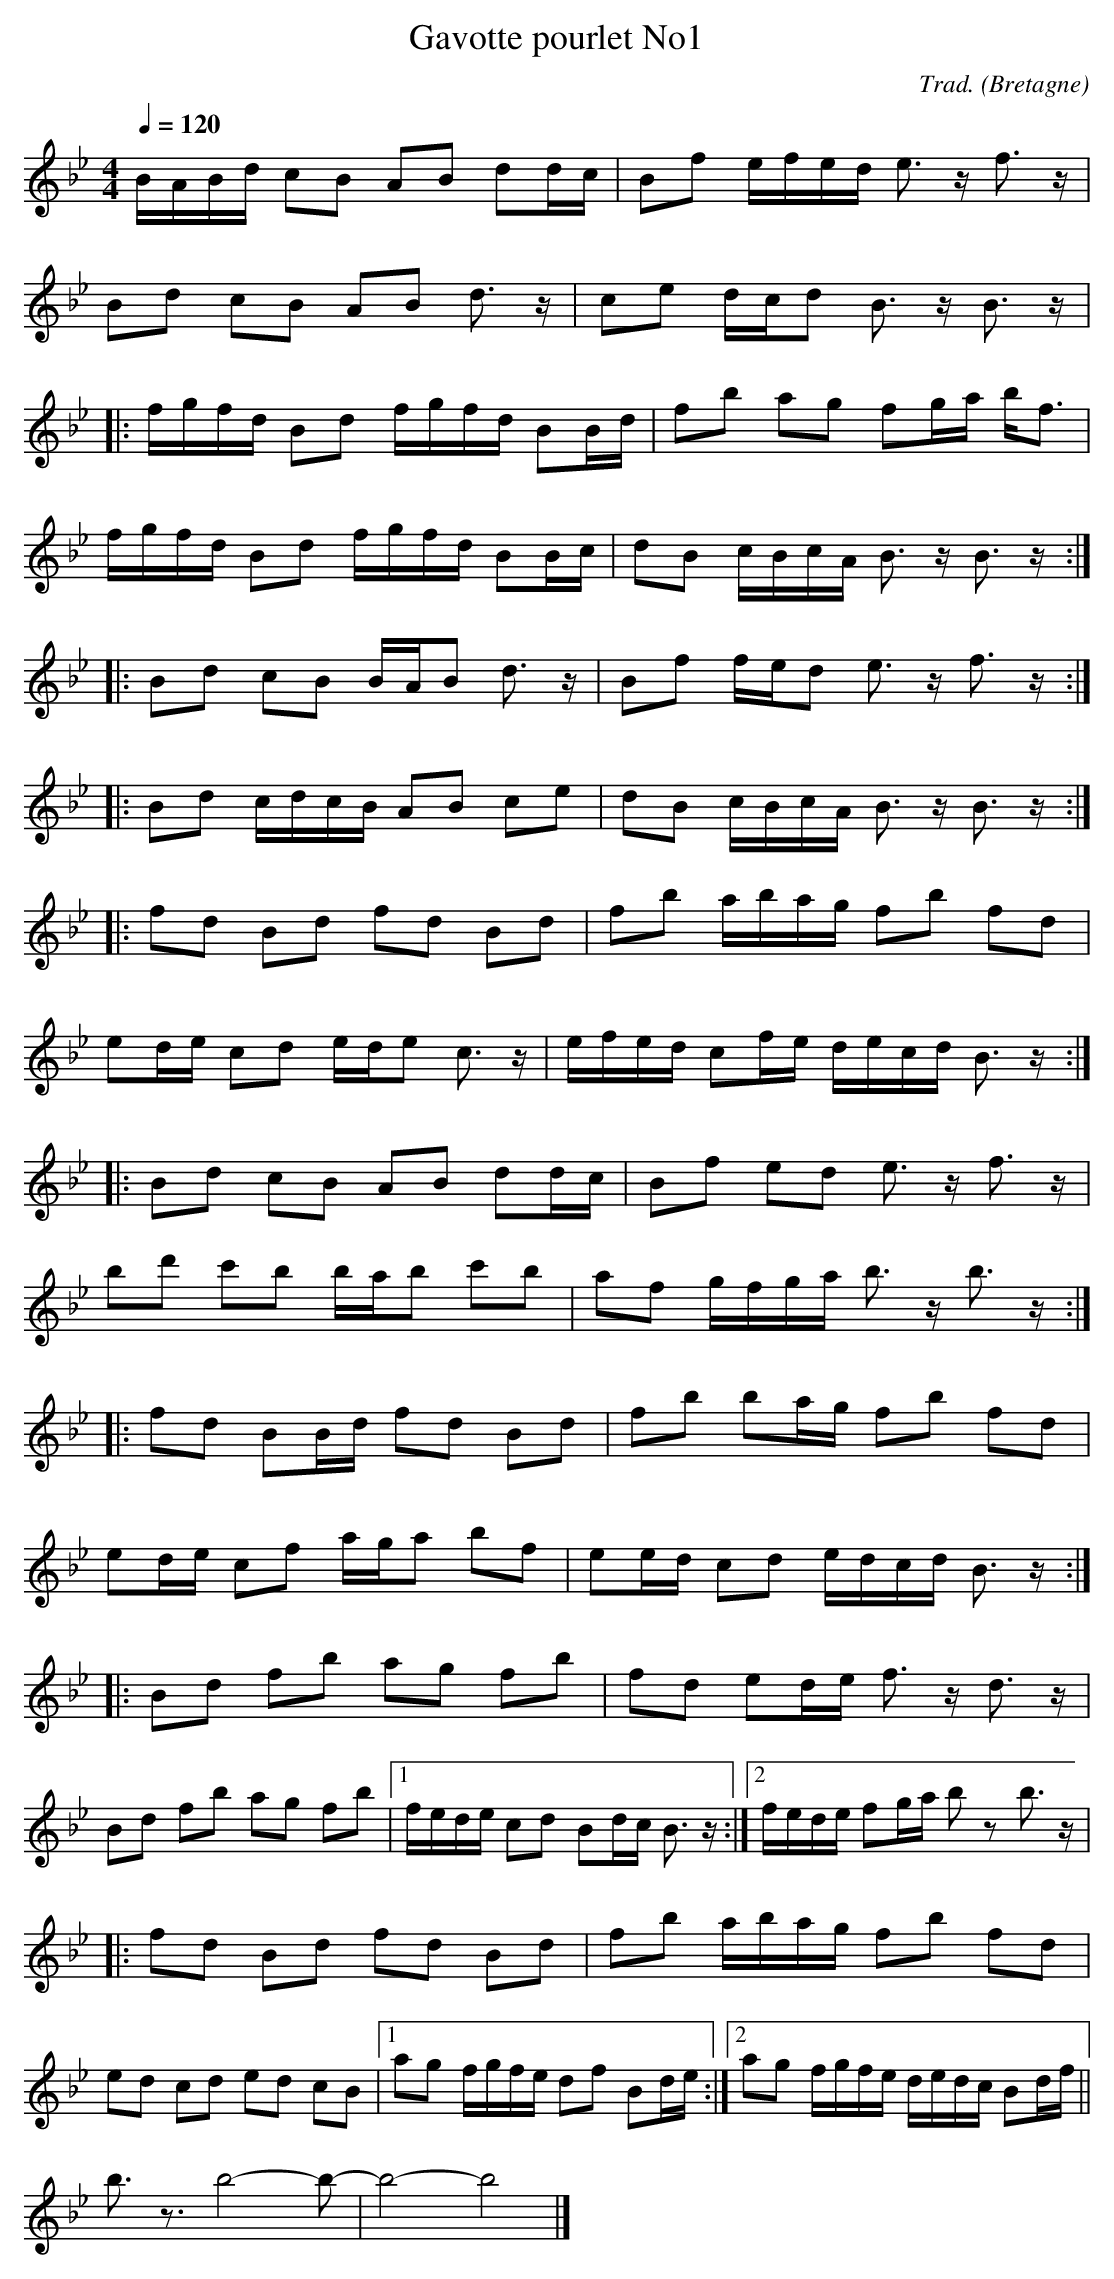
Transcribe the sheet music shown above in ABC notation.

X:1
T:Gavotte pourlet No1
C:Trad.
O:Bretagne
M:4/4
L:1/16
Q:1/4=120
K:Bb
BABd c2B2 A2B2 d2dc | B2f2 efed e3z f3z |
B2d2 c2B2 A2B2 d3z  | c2e2 dcd2 B3z B3z |
|: fgfd B2d2 fgfd B2Bd | f2b2 a2g2 f2ga bf3 |
fgfd B2d2 fgfd B2Bc | d2B2 cBcA B3z B3z :|
|: B2d2 c2B2 BAB2 d3z  | B2f2 fed2 e3z f3z :|
|: B2d2 cdcB A2B2 c2e2 | d2B2 cBcA B3z B3z :|
|: f2d2 B2d2 f2d2 B2d2 | f2b2 abag f2b2 f2d2 |
e2de c2d2 ede2 c3z  | efed c2fe decd B3z :|
|: B2d2 c2B2 A2B2 d2dc | B2f2 e2d2 e3z f3z |
b2d'2 c'2b2 bab2 c'2b2 | a2f2 gfga b3z b3z :|
|: f2d2 B2Bd f2d2 B2d2 | f2b2 b2ag f2b2 f2d2 |
e2de c2f2 aga2 b2f2 | e2ed c2d2 edcd B3z :|
|: B2d2 f2b2 a2g2 f2b2 | f2d2 e2de f3z d3z |
B2d2 f2b2 a2g2 f2b2 |1 fede c2d2 B2dc B3z :|2 fede f2ga b2z2 b3z |
|: f2d2 B2d2 f2d2 B2d2 | f2b2 abag f2b2 f2d2 |
e2d2 c2d2 e2d2 c2B2 |1 a2g2 fgfe d2f2 B2de :|2 a2g2 fgfe dedc B2df ||
b3 z3 b8- b2- | b8- b8 |]
